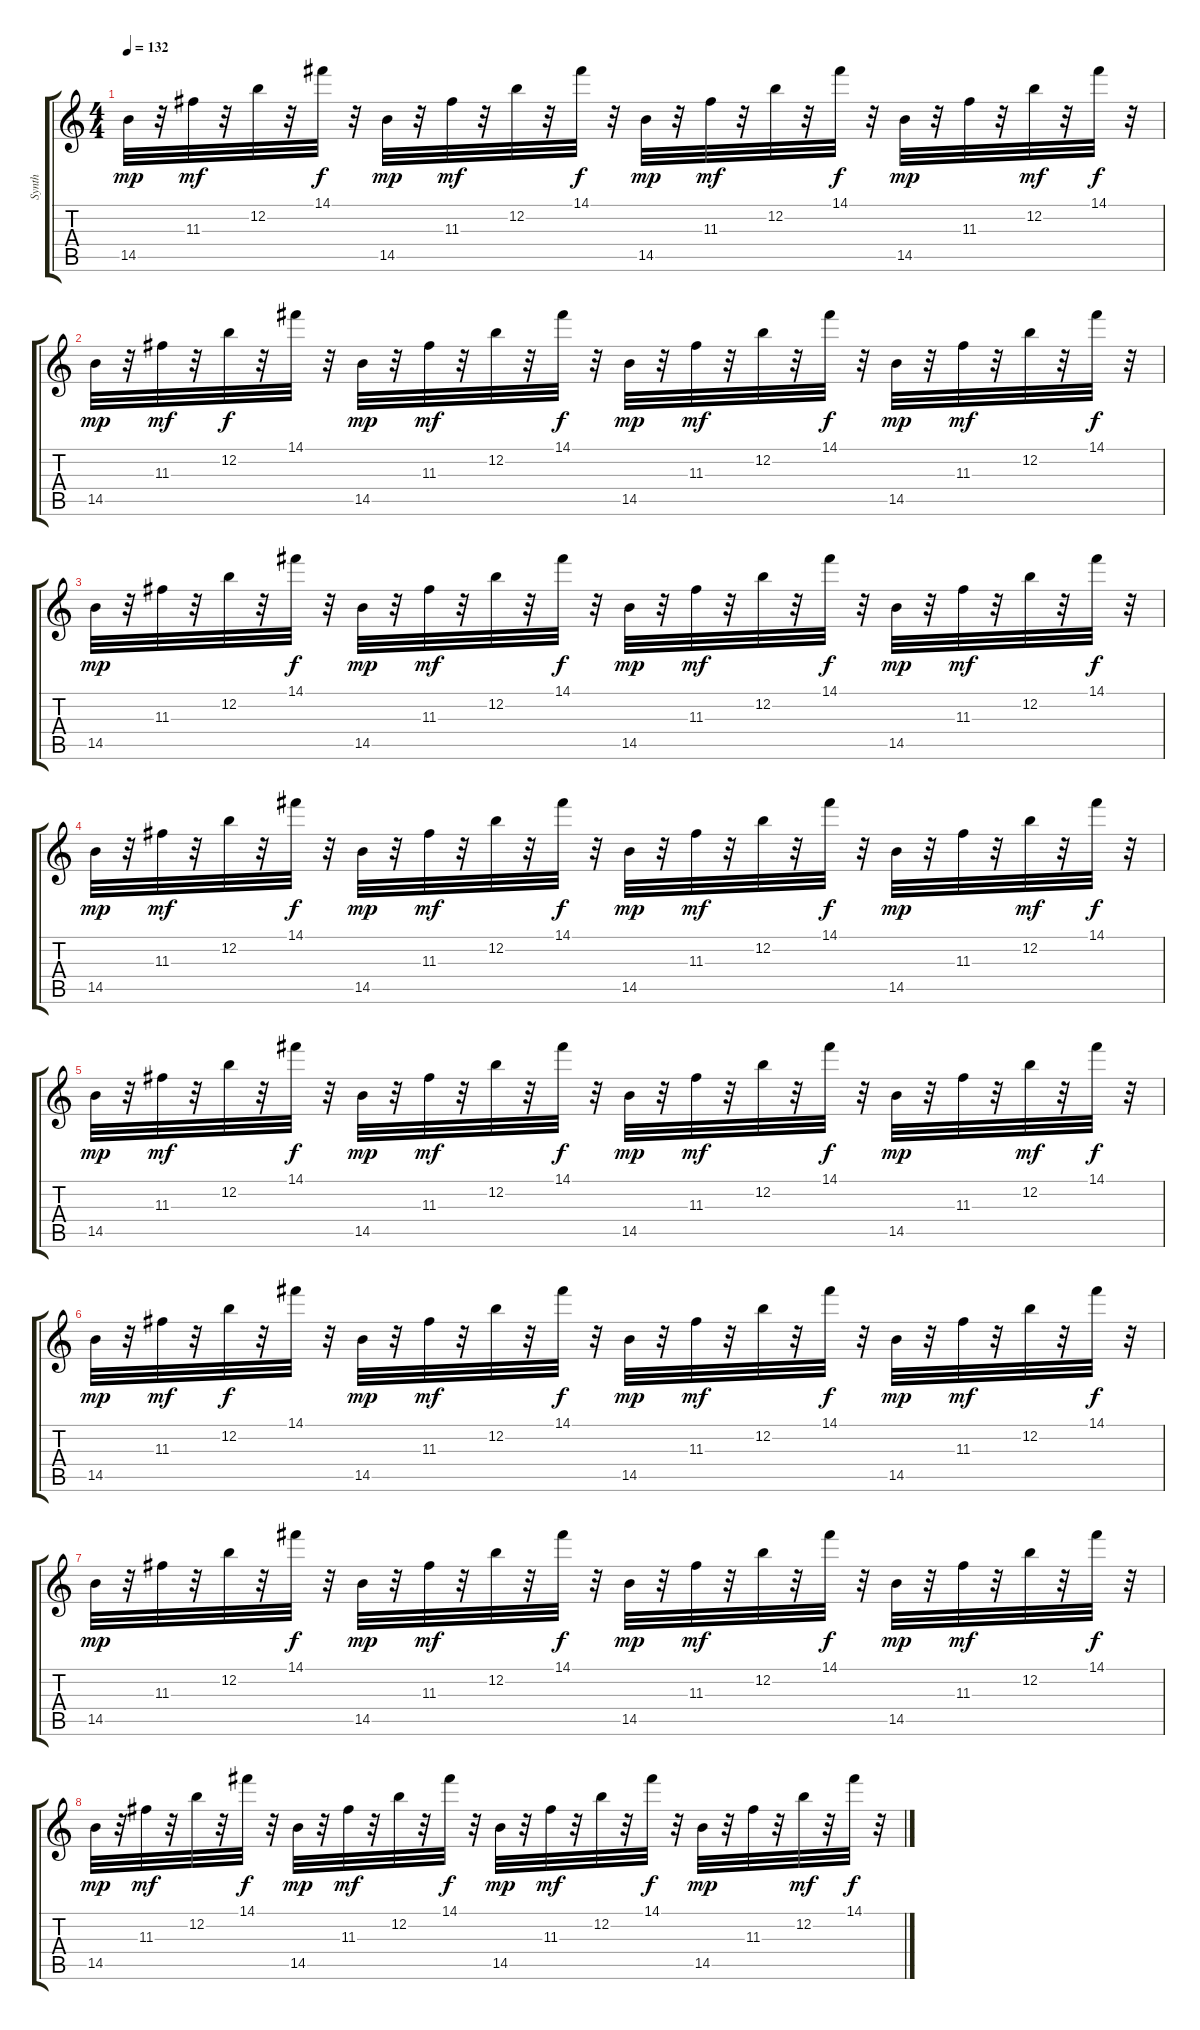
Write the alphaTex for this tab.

\track ("Synth" "Synth") {instrument electricbasspick}
\staff {score tabs}
\tuning (E4 B3 G3 D3 A2 E2) {hide}
\ts (4 4)
\tempo 132
\clef g2
\ks c
14.5.32{dy mp} r.32 11.3.32{dy mf} r.32 12.2.32 r.32 14.1.32{dy f} r.32 14.5.32{dy mp} r.32 11.3.32{dy mf} r.32 12.2.32 r.32 14.1.32{dy f} r.32 14.5.32{dy mp} r.32 11.3.32{dy mf} r.32 12.2.32 r.32 14.1.32{dy f} r.32 14.5.32{dy mp} r.32 11.3.32 r.32 12.2.32{dy mf} r.32 14.1.32{dy f} r.32 |
14.5.32{dy mp} r.32 11.3.32{dy mf} r.32 12.2.32{dy f} r.32 14.1.32 r.32 14.5.32{dy mp} r.32 11.3.32{dy mf} r.32 12.2.32 r.32 14.1.32{dy f} r.32 14.5.32{dy mp} r.32 11.3.32{dy mf} r.32 12.2.32 r.32 14.1.32{dy f} r.32 14.5.32{dy mp} r.32 11.3.32{dy mf} r.32 12.2.32 r.32 14.1.32{dy f} r.32 |
14.5.32{dy mp} r.32 11.3.32 r.32 12.2.32 r.32 14.1.32{dy f} r.32 14.5.32{dy mp} r.32 11.3.32{dy mf} r.32 12.2.32 r.32 14.1.32{dy f} r.32 14.5.32{dy mp} r.32 11.3.32{dy mf} r.32 12.2.32 r.32 14.1.32{dy f} r.32 14.5.32{dy mp} r.32 11.3.32{dy mf} r.32 12.2.32 r.32 14.1.32{dy f} r.32 |
14.5.32{dy mp} r.32 11.3.32{dy mf} r.32 12.2.32 r.32 14.1.32{dy f} r.32 14.5.32{dy mp} r.32 11.3.32{dy mf} r.32 12.2.32 r.32 14.1.32{dy f} r.32 14.5.32{dy mp} r.32 11.3.32{dy mf} r.32 12.2.32 r.32 14.1.32{dy f} r.32 14.5.32{dy mp} r.32 11.3.32 r.32 12.2.32{dy mf} r.32 14.1.32{dy f} r.32 |
14.5.32{dy mp} r.32 11.3.32{dy mf} r.32 12.2.32 r.32 14.1.32{dy f} r.32 14.5.32{dy mp} r.32 11.3.32{dy mf} r.32 12.2.32 r.32 14.1.32{dy f} r.32 14.5.32{dy mp} r.32 11.3.32{dy mf} r.32 12.2.32 r.32 14.1.32{dy f} r.32 14.5.32{dy mp} r.32 11.3.32 r.32 12.2.32{dy mf} r.32 14.1.32{dy f} r.32 |
14.5.32{dy mp} r.32 11.3.32{dy mf} r.32 12.2.32{dy f} r.32 14.1.32 r.32 14.5.32{dy mp} r.32 11.3.32{dy mf} r.32 12.2.32 r.32 14.1.32{dy f} r.32 14.5.32{dy mp} r.32 11.3.32{dy mf} r.32 12.2.32 r.32 14.1.32{dy f} r.32 14.5.32{dy mp} r.32 11.3.32{dy mf} r.32 12.2.32 r.32 14.1.32{dy f} r.32 |
14.5.32{dy mp} r.32 11.3.32 r.32 12.2.32 r.32 14.1.32{dy f} r.32 14.5.32{dy mp} r.32 11.3.32{dy mf} r.32 12.2.32 r.32 14.1.32{dy f} r.32 14.5.32{dy mp} r.32 11.3.32{dy mf} r.32 12.2.32 r.32 14.1.32{dy f} r.32 14.5.32{dy mp} r.32 11.3.32{dy mf} r.32 12.2.32 r.32 14.1.32{dy f} r.32 |
14.5.32{dy mp} r.32 11.3.32{dy mf} r.32 12.2.32 r.32 14.1.32{dy f} r.32 14.5.32{dy mp} r.32 11.3.32{dy mf} r.32 12.2.32 r.32 14.1.32{dy f} r.32 14.5.32{dy mp} r.32 11.3.32{dy mf} r.32 12.2.32 r.32 14.1.32{dy f} r.32 14.5.32{dy mp} r.32 11.3.32 r.32 12.2.32{dy mf} r.32 14.1.32{dy f} r.32
